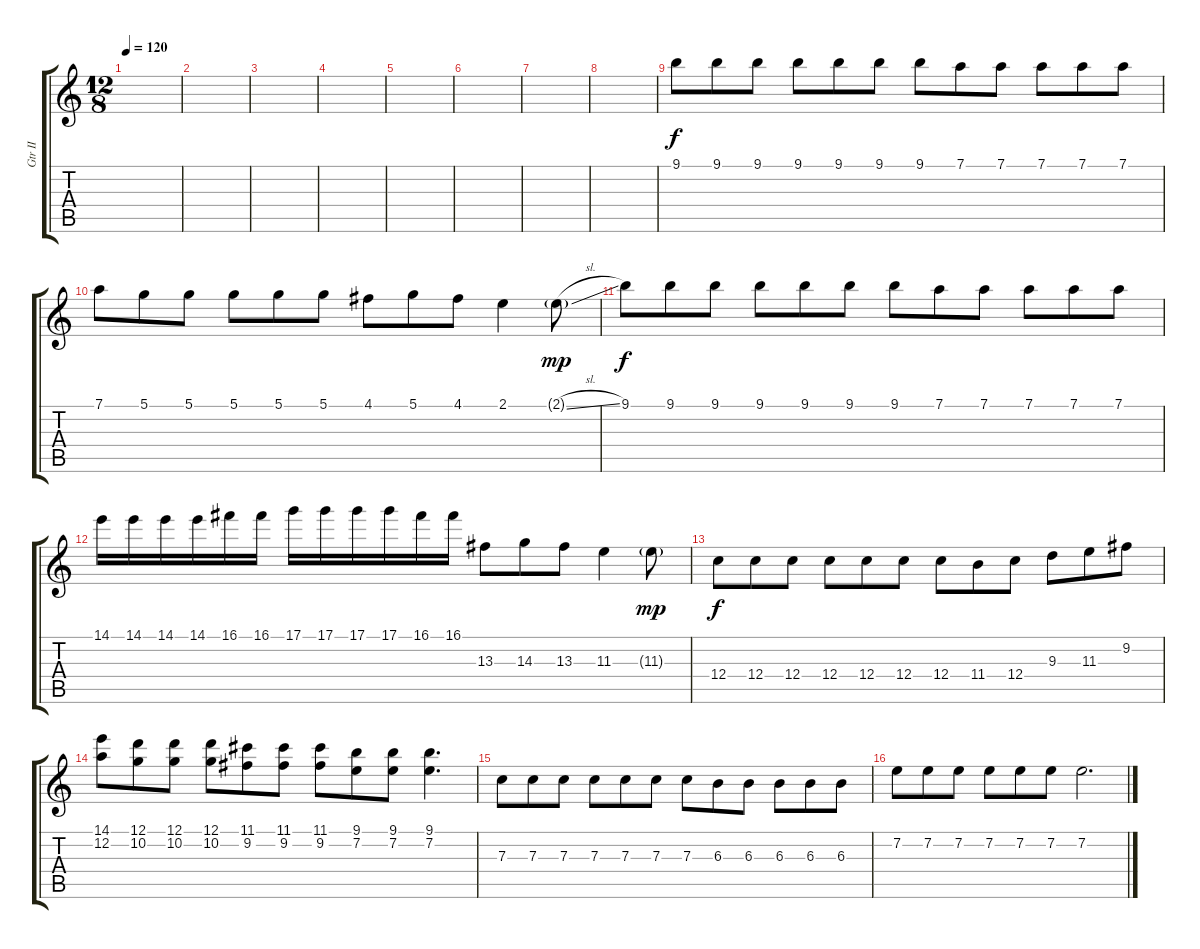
\track ("Gtr II" "Gtr II") {instrument electricguitarclean}
\staff {score tabs}
\tuning (D4 A3 F3 C3 G2 C2) {hide}
\ts (12 8)
\tempo 120
\clef g2
\ks c
|
|
|
|
|
|
|
|
9.1.8 9.1.8 9.1.8 9.1.8 9.1.8 9.1.8 9.1.8 7.1.8 7.1.8 7.1.8 7.1.8 7.1.8 |
7.1.8 5.1.8 5.1.8 5.1.8 5.1.8 5.1.8 4.1.8 5.1.8 4.1.8 2.1.4 2.1{sl g}.8{dy mp} |
9.1.8{dy f} 9.1.8 9.1.8 9.1.8 9.1.8 9.1.8 9.1.8 7.1.8 7.1.8 7.1.8 7.1.8 7.1.8 |
14.1.16 14.1.16 14.1.16 14.1.16 16.1.16 16.1.16 17.1.16 17.1.16 17.1.16 17.1.16 16.1.16 16.1.16 13.3.8 14.3.8 13.3.8 11.3.4 11.3{g}.8{dy mp} |
12.4.8{dy f} 12.4.8 12.4.8 12.4.8 12.4.8 12.4.8 12.4.8 11.4.8 12.4.8 9.3.8 11.3.8 9.2.8 |
(14.1 12.2).8 (12.1 10.2).8 (12.1 10.2).8 (12.1 10.2).8 (11.1 9.2).8 (11.1 9.2).8 (11.1 9.2).8 (9.1 7.2).8 (9.1 7.2).8 (9.1 7.2).4{d} |
7.3.8 7.3.8 7.3.8 7.3.8 7.3.8 7.3.8 7.3.8 6.3.8 6.3.8 6.3.8 6.3.8 6.3.8 |
7.2.8 7.2.8 7.2.8 7.2.8 7.2.8 7.2.8 7.2.2{d}
